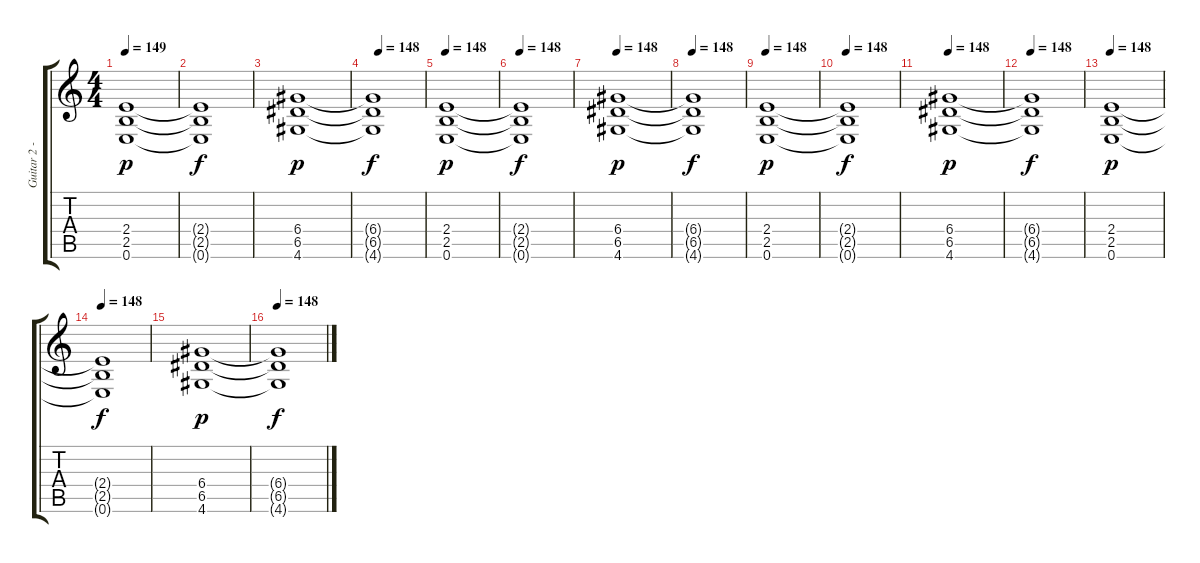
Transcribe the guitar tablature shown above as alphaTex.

\track ("Guitar 2 - Eric Melvin" "Guitar 2 -") {instrument distortionguitar}
\staff {score tabs}
\tuning (E4 B3 G3 D3 A2 E2) {hide}
\ts (4 4)
\tempo 149
\clef g2
\ks c
(2.4 2.5 0.6).1{dy p} |
(2.4{t} 2.5{t} 0.6{t}).1{dy f} |
(6.4 6.5 4.6).1{dy p} |
\tempo (148 0.125)
(6.4{t} 6.5{t} 4.6{t}).1{dy f} |
\tempo 148
(2.4 2.5 0.6).1{dy p} |
\tempo 148
(2.4{t} 2.5{t} 0.6{t}).1{dy f} |
\tempo 148
(6.4 6.5 4.6).1{dy p} |
\tempo 148
(6.4{t} 6.5{t} 4.6{t}).1{dy f} |
\tempo 148
(2.4 2.5 0.6).1{dy p} |
\tempo 148
(2.4{t} 2.5{t} 0.6{t}).1{dy f} |
\tempo 148
(6.4 6.5 4.6).1{dy p} |
\tempo 148
(6.4{t} 6.5{t} 4.6{t}).1{dy f} |
\tempo 148
(2.4 2.5 0.6).1{dy p} |
\tempo 148
(2.4{t} 2.5{t} 0.6{t}).1{dy f} |
(6.4 6.5 4.6).1{dy p} |
\tempo 148
(6.4{t} 6.5{t} 4.6{t}).1{dy f}
